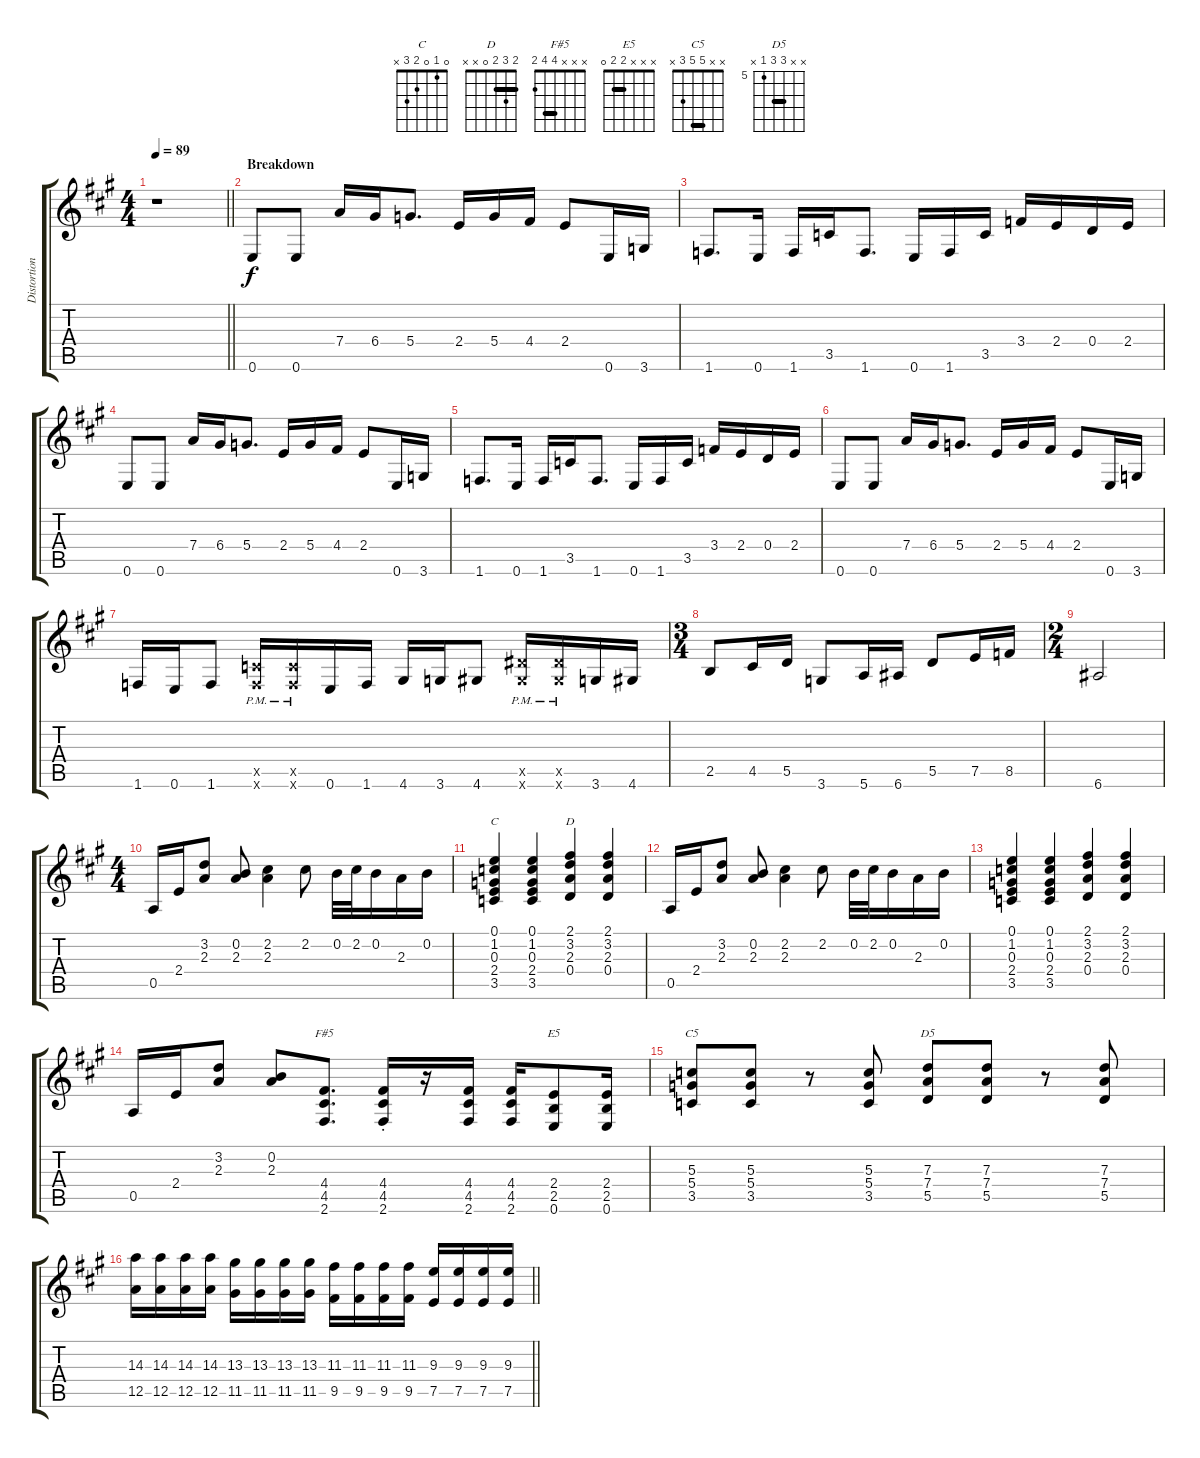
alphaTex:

\track ("Distortion" "Distortion") {instrument distortionguitar}
\staff {score tabs}
\tuning (E4 B3 G3 D3 A2 E2) {hide}
\chord ("C" 0 1 0 2 3 x)
\chord ("D" 2 3 2 0 x x) {barre 2}
\chord ("F#5" x x x 4 4 2) {barre 4}
\chord ("E5" x x x 2 2 0) {barre 2}
\chord ("C5" x x 5 5 3 x) {barre 5}
\chord ("D5" x x 7 7 5 x) {firstfret 5 barre 7}
\ts (4 4)
\tempo 89
\clef g2
\barLineRight lightlight
\ks a
r.1{dy f} |
\section ("" "Breakdown")
0.6.8{instrument distortionguitar} 0.6.8 7.4.16 6.4.16 5.4.8{d} 2.4.16 5.4.16 4.4.16 2.4.8 0.6.16 3.6.16 |
1.6.8{d} 0.6.16 1.6.16 3.5.16 1.6.8{d} 0.6.16 1.6.16 3.5.16 3.4.16 2.4.16 0.4.16 2.4.16 |
0.6.8 0.6.8 7.4.16 6.4.16 5.4.8{d} 2.4.16 5.4.16 4.4.16 2.4.8 0.6.16 3.6.16 |
1.6.8{d} 0.6.16 1.6.16 3.5.16 1.6.8{d} 0.6.16 1.6.16 3.5.16 3.4.16 2.4.16 0.4.16 2.4.16 |
0.6.8 0.6.8 7.4.16 6.4.16 5.4.8{d} 2.4.16 5.4.16 4.4.16 2.4.8 0.6.16 3.6.16 |
1.6.16 0.6.16 1.6.8 (3.5{pm x} 1.6{pm x}).16 (3.5{pm x} 1.6{pm x}).16 0.6.16 1.6.16 4.6.16 3.6.16 4.6.8 (6.5{pm x} 4.6{pm x}).16 (6.5{pm x} 4.6{pm x}).16 3.6.16 4.6.16 |
\ts (3 4)
2.5.8 4.5.16 5.5.16 3.6.8 5.6.16 6.6.16 5.5.8 7.5.16 8.5.16 |
\ts (2 4)
6.6.2 |
\ts (4 4)
0.5.16{instrument distortionguitar} 2.4.16 (3.2 2.3).8 (0.2 2.3).8 (2.2 2.3).4 2.2.8 0.2.32 2.2.32 0.2.16 2.3.16 0.2.16 |
(0.1 1.2 0.3 2.4 3.5).4{ch "C"} (0.1 1.2 0.3 2.4 3.5).4 (2.1 3.2 2.3 0.4).4{ch "D"} (2.1 3.2 2.3 0.4).4 |
0.5.16 2.4.16 (3.2 2.3).8 (0.2 2.3).8 (2.2 2.3).4 2.2.8 0.2.32 2.2.32 0.2.16 2.3.16 0.2.16 |
(0.1 1.2 0.3 2.4 3.5).4 (0.1 1.2 0.3 2.4 3.5).4 (2.1 3.2 2.3 0.4).4 (2.1 3.2 2.3 0.4).4 |
0.5.16 2.4.16 (3.2 2.3).8 (0.2 2.3).8 (4.4 4.5 2.6).8{d ch "F#5" instrument distortionguitar} (4.4{st} 4.5 2.6).16 r.16 (4.4 4.5 2.6).16 (4.4 4.5 2.6).16 (2.4 2.5 0.6).8{ch "E5"} (2.4 2.5 0.6).16 |
(5.3 5.4 3.5).8{ch "C5"} (5.3 5.4 3.5).8 r.8 (5.3 5.4 3.5).8 (7.3 7.4 5.5).8{ch "D5"} (7.3 7.4 5.5).8 r.8 (7.3 7.4 5.5).8 |
\barLineRight lightlight
(14.3 12.5).16{instrument distortionguitar} (14.3 12.5).16 (14.3 12.5).16 (14.3 12.5).16 (13.3 11.5).16 (13.3 11.5).16 (13.3 11.5).16 (13.3 11.5).16 (11.3 9.5).16 (11.3 9.5).16 (11.3 9.5).16 (11.3 9.5).16 (9.3 7.5).16 (9.3 7.5).16 (9.3 7.5).16 (9.3 7.5).16
